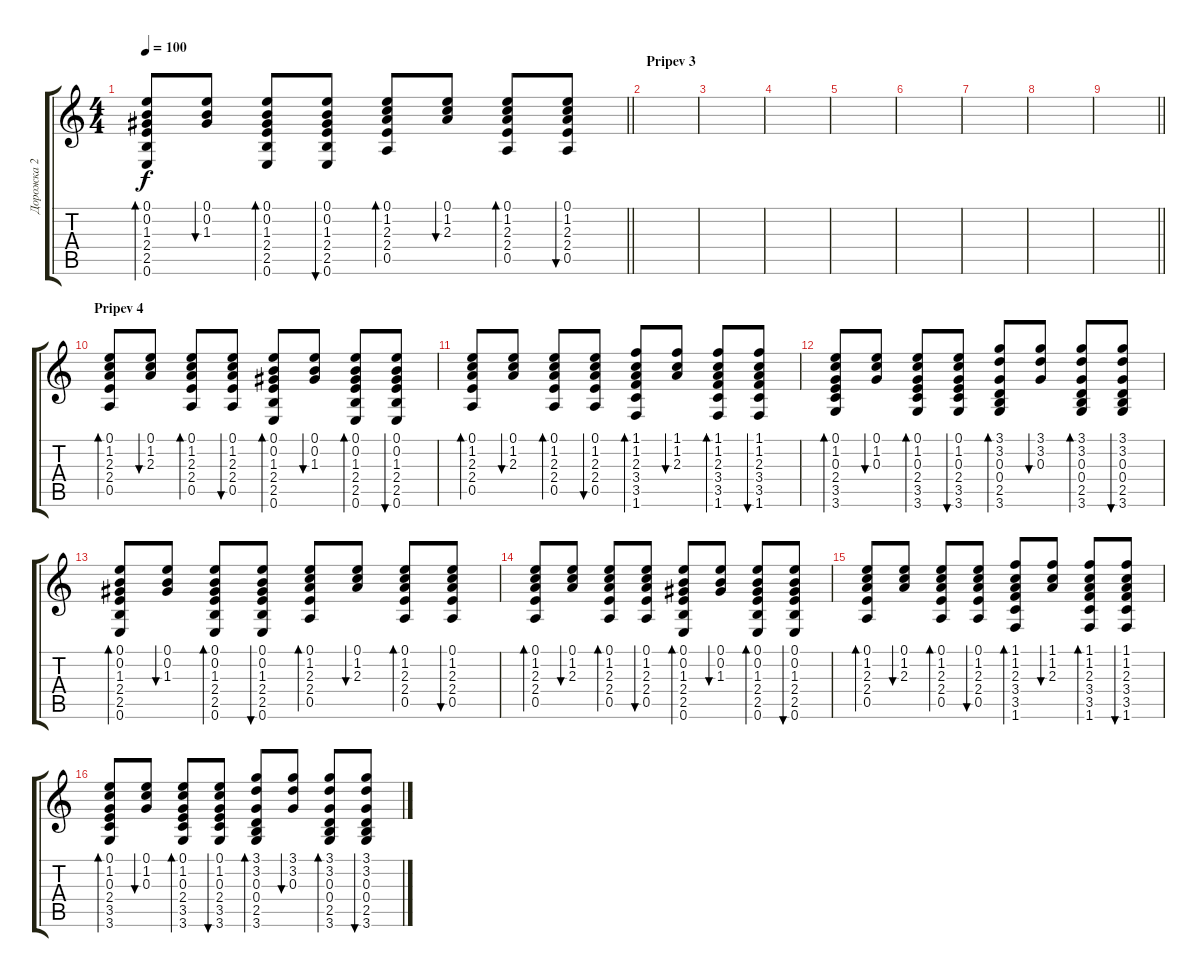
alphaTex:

\track ("Дорожка 2" "Дорожка 2") {instrument acousticguitarsteel}
\staff {score tabs}
\tuning (E4 B3 G3 D3 A2 E2) {hide}
\ts (4 4)
\tempo 100
\clef g2
\barLineRight lightlight
\ks c
(0.1 0.2 1.3 2.4 2.5 0.6).8{bd 60 dy f} (0.1 0.2 1.3).8{bu 60} (0.1 0.2 1.3 2.4 2.5 0.6).8{bd 60} (0.1 0.2 1.3 2.4 2.5 0.6).8{bu 60} (0.1 1.2 2.3 2.4 0.5).8{bd 60} (0.1 1.2 2.3).8{bu 60} (0.1 1.2 2.3 2.4 0.5).8{bd 60} (0.1 1.2 2.3 2.4 0.5).8{bu 60} |
\section ("" "Pripev 3")
|
|
|
|
|
|
|
\barLineRight lightlight
|
\section ("" "Pripev 4")
(0.1 1.2 2.3 2.4 0.5).8{bd 60} (0.1 1.2 2.3).8{bu 60} (0.1 1.2 2.3 2.4 0.5).8{bd 60} (0.1 1.2 2.3 2.4 0.5).8{bu 60} (0.1 0.2 1.3 2.4 2.5 0.6).8{bd 60} (0.1 0.2 1.3).8{bu 60} (0.1 0.2 1.3 2.4 2.5 0.6).8{bd 60} (0.1 0.2 1.3 2.4 2.5 0.6).8{bu 60} |
(0.1 1.2 2.3 2.4 0.5).8{bd 60} (0.1 1.2 2.3).8{bu 60} (0.1 1.2 2.3 2.4 0.5).8{bd 60} (0.1 1.2 2.3 2.4 0.5).8{bu 60} (1.1 1.2 2.3 3.4 3.5 1.6).8{bd 60} (1.1 1.2 2.3).8{bu 60} (1.1 1.2 2.3 3.4 3.5 1.6).8{bd 60} (1.1 1.2 2.3 3.4 3.5 1.6).8{bu 60} |
(0.1 1.2 0.3 2.4 3.5 3.6).8{bd 60} (0.1 1.2 0.3).8{bu 60} (0.1 1.2 0.3 2.4 3.5 3.6).8{bd 60} (0.1 1.2 0.3 2.4 3.5 3.6).8{bu 60} (3.1 3.2 0.3 0.4 2.5 3.6).8{bd 60} (3.1 3.2 0.3).8{bu 60} (3.1 3.2 0.3 0.4 2.5 3.6).8{bd 60} (3.1 3.2 0.3 0.4 2.5 3.6).8{bu 60} |
(0.1 0.2 1.3 2.4 2.5 0.6).8{bd 60} (0.1 0.2 1.3).8{bu 60} (0.1 0.2 1.3 2.4 2.5 0.6).8{bd 60} (0.1 0.2 1.3 2.4 2.5 0.6).8{bu 60} (0.1 1.2 2.3 2.4 0.5).8{bd 60} (0.1 1.2 2.3).8{bu 60} (0.1 1.2 2.3 2.4 0.5).8{bd 60} (0.1 1.2 2.3 2.4 0.5).8{bu 60} |
(0.1 1.2 2.3 2.4 0.5).8{bd 60} (0.1 1.2 2.3).8{bu 60} (0.1 1.2 2.3 2.4 0.5).8{bd 60} (0.1 1.2 2.3 2.4 0.5).8{bu 60} (0.1 0.2 1.3 2.4 2.5 0.6).8{bd 60} (0.1 0.2 1.3).8{bu 60} (0.1 0.2 1.3 2.4 2.5 0.6).8{bd 60} (0.1 0.2 1.3 2.4 2.5 0.6).8{bu 60} |
(0.1 1.2 2.3 2.4 0.5).8{bd 60} (0.1 1.2 2.3).8{bu 60} (0.1 1.2 2.3 2.4 0.5).8{bd 60} (0.1 1.2 2.3 2.4 0.5).8{bu 60} (1.1 1.2 2.3 3.4 3.5 1.6).8{bd 60} (1.1 1.2 2.3).8{bu 60} (1.1 1.2 2.3 3.4 3.5 1.6).8{bd 60} (1.1 1.2 2.3 3.4 3.5 1.6).8{bu 60} |
(0.1 1.2 0.3 2.4 3.5 3.6).8{bd 60} (0.1 1.2 0.3).8{bu 60} (0.1 1.2 0.3 2.4 3.5 3.6).8{bd 60} (0.1 1.2 0.3 2.4 3.5 3.6).8{bu 60} (3.1 3.2 0.3 0.4 2.5 3.6).8{bd 60} (3.1 3.2 0.3).8{bu 60} (3.1 3.2 0.3 0.4 2.5 3.6).8{bd 60} (3.1 3.2 0.3 0.4 2.5 3.6).8{bu 60}
